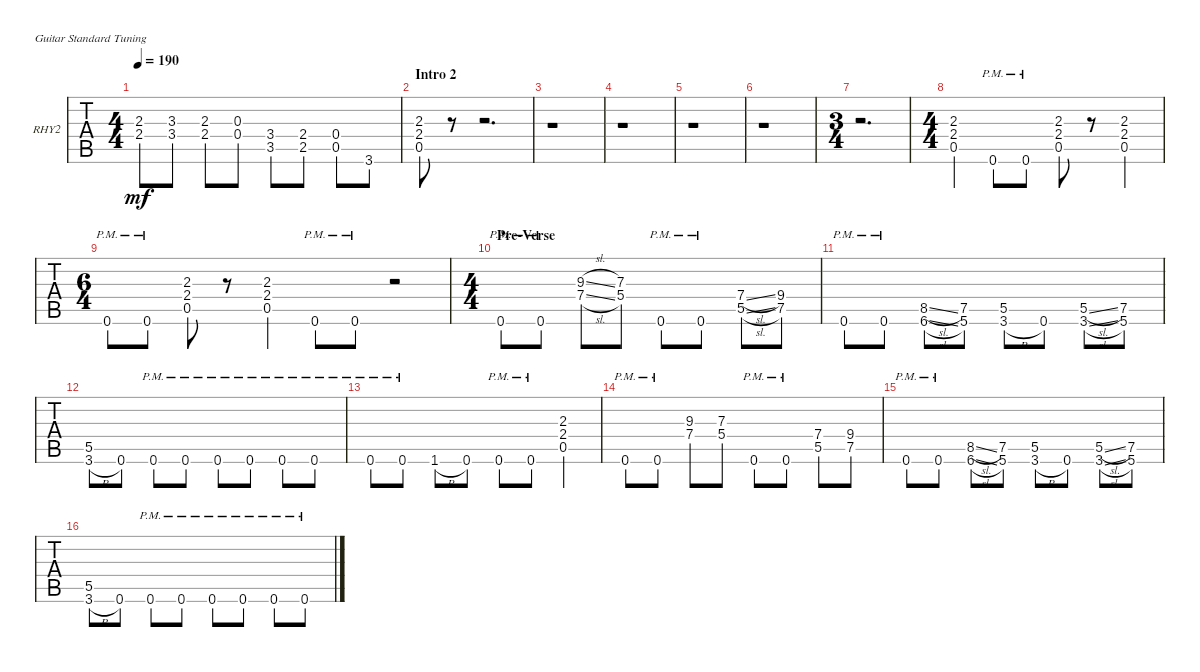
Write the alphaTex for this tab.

\defaultSystemsLayout 4
\bracketExtendMode groupsimilarinstruments
\firstSystemTrackNameOrientation horizontal
\otherSystemsTrackNameOrientation horizontal
\track ("Rhythm Guitar 2" "RHY2") {instrument overdrivenguitar}
\staff {tabs}
\tuning (E4 B3 G3 D3 A2 E2)
\ts (4 4)
\tempo 190
\clef g2
\scale
0.333333
\ks c
(2.3 2.4).8{dy mf} (3.3 3.4).8 (2.4 2.3).8 (0.4 0.3).8 (3.4 3.5).8 (2.4 2.5).8 (0.4 0.5).8 3.6.8 |
\section ("" "Intro 2")
\scale
0.333333 (0.5{st} 2.4 2.3).8 r.8 r.2{d} |
r.1 |
r.1 |
r.1 |
r.1 |
\ts (3 4)
r.2{d} |
\ts (4 4)
(0.5 2.4 2.3).4 0.6{pm}.8 0.6{pm}.8 (0.5 2.4 2.3).8 r.8 (0.5 2.4 2.3).4 |
\ts (6 4)
0.6{pm}.8 0.6{pm}.8 (0.5 2.4 2.3).8 r.8 (0.5 2.4 2.3).4 0.6{pm}.8 0.6{pm}.8 r.2 |
\ts (4 4)
\section ("" "Pre-Verse")
0.6{pm}.8 0.6{pm}.8 (7.4{sl} 9.3{sl}).8 (7.3 5.4).8 0.6{pm}.8 0.6{pm}.8 (5.5{sl} 7.4{sl}).8 (7.5 9.4).8 |
0.6{pm}.8 0.6{pm}.8 (6.6{sl} 8.5{sl}).8 (5.6 7.5).8 (3.6{h} 5.5).8 0.6.8 (3.6{sl} 5.5{sl}).8 (5.6 7.5).8 |
(3.6{h} 5.5).8 0.6.8 0.6{pm}.8 0.6{pm}.8 0.6{pm}.8 0.6{pm}.8 0.6{pm}.8 0.6{pm}.8 |
0.6{pm}.8 0.6{pm}.8 1.6{h}.8 0.6.8 0.6{pm}.8 0.6{pm}.8 (0.5 2.4 2.3).4 |
0.6{pm}.8 0.6{pm}.8 (7.4 9.3).8 (7.3 5.4).8 0.6{pm}.8 0.6{pm}.8 (5.5 7.4).8 (7.5 9.4).8 |
0.6{pm}.8 0.6{pm}.8 (6.6{sl} 8.5{sl}).8 (5.6 7.5).8 (3.6{h} 5.5).8 0.6.8 (3.6{sl} 5.5{sl}).8 (5.6 7.5).8 |
(3.6{h} 5.5).8 0.6.8 0.6{pm}.8 0.6{pm}.8 0.6{pm}.8 0.6{pm}.8 0.6{pm}.8 0.6{pm}.8
